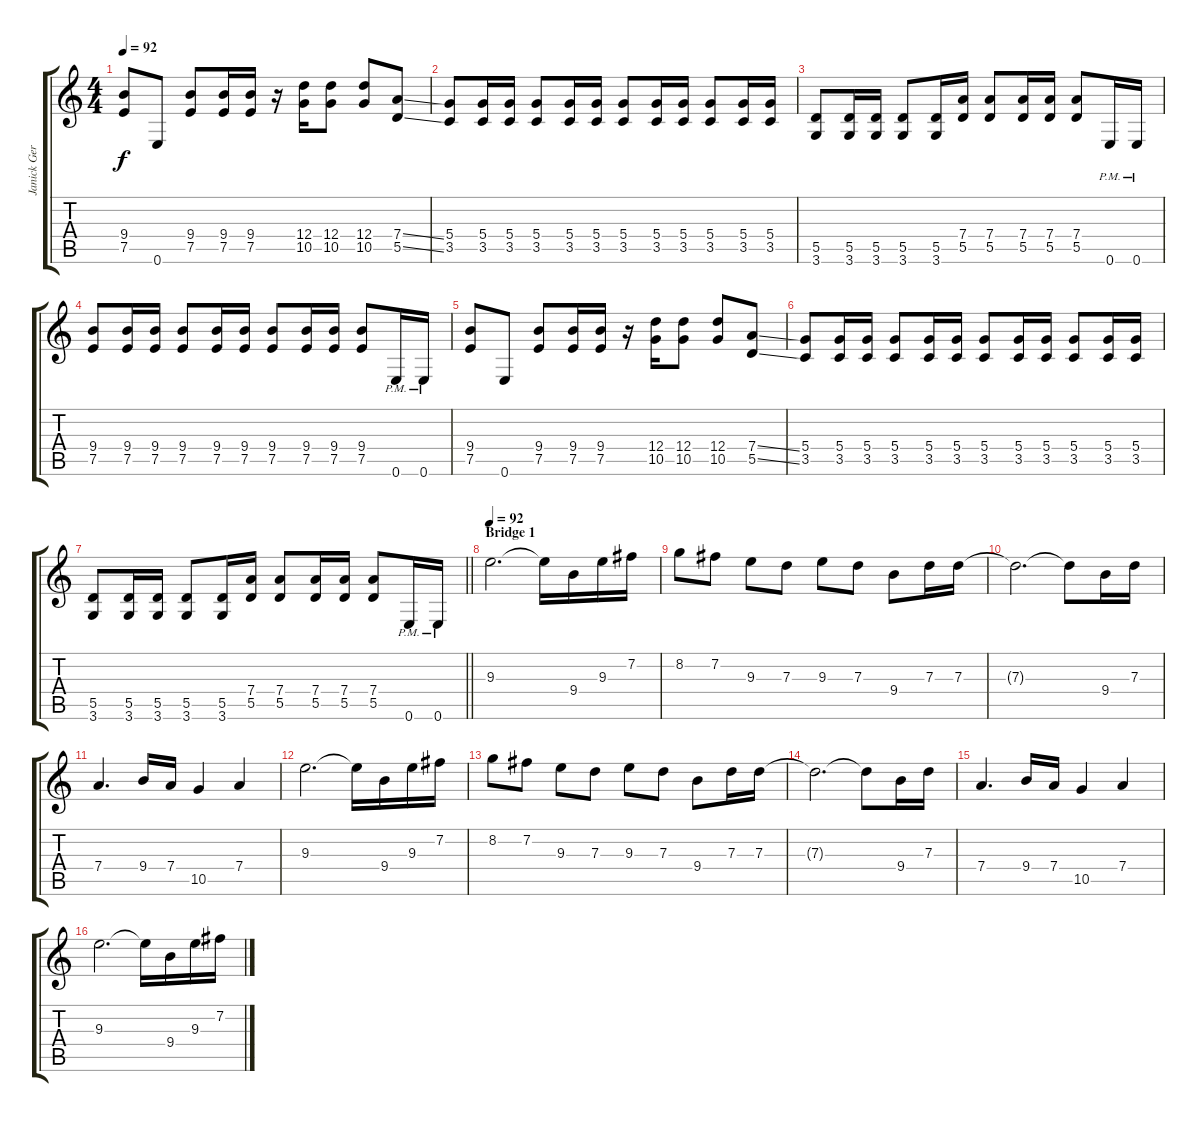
\track ("Janick Gers" "Janick Ger") {instrument overdrivenguitar}
\staff {score tabs}
\tuning (E4 B3 G3 D3 A2 E2) {hide}
\ts (4 4)
\tempo 92
\clef g2
\ks c
(9.4 7.5).8{dy f} 0.6.8 (9.4 7.5).8 (9.4 7.5).16 (9.4 7.5).16 r.16 (12.4 10.5).16 (12.4 10.5).8 (12.4 10.5).8 (7.4{ss} 5.5{ss}).8 |
(5.4 3.5).8 (5.4 3.5).16 (5.4 3.5).16 (5.4 3.5).8 (5.4 3.5).16 (5.4 3.5).16 (5.4 3.5).8 (5.4 3.5).16 (5.4 3.5).16 (5.4 3.5).8 (5.4 3.5).16 (5.4 3.5).16 |
(5.5 3.6).8 (5.5 3.6).16 (5.5 3.6).16 (5.5 3.6).8 (5.5 3.6).16 (7.4 5.5).16 (7.4 5.5).8 (7.4 5.5).16 (7.4 5.5).16 (7.4 5.5).8 0.6{pm}.16 0.6{pm}.16 |
(9.4 7.5).8 (9.4 7.5).16 (9.4 7.5).16 (9.4 7.5).8 (9.4 7.5).16 (9.4 7.5).16 (9.4 7.5).8 (9.4 7.5).16 (9.4 7.5).16 (9.4 7.5).8 0.6{pm}.16 0.6{pm}.16 |
(9.4 7.5).8 0.6.8 (9.4 7.5).8 (9.4 7.5).16 (9.4 7.5).16 r.16 (12.4 10.5).16 (12.4 10.5).8 (12.4 10.5).8 (7.4{ss} 5.5{ss}).8 |
(5.4 3.5).8 (5.4 3.5).16 (5.4 3.5).16 (5.4 3.5).8 (5.4 3.5).16 (5.4 3.5).16 (5.4 3.5).8 (5.4 3.5).16 (5.4 3.5).16 (5.4 3.5).8 (5.4 3.5).16 (5.4 3.5).16 |
\barLineRight lightlight
(5.5 3.6).8 (5.5 3.6).16 (5.5 3.6).16 (5.5 3.6).8 (5.5 3.6).16 (7.4 5.5).16 (7.4 5.5).8 (7.4 5.5).16 (7.4 5.5).16 (7.4 5.5).8 0.6{pm}.16 0.6{pm}.16 |
\section ("" "Bridge 1")
\tempo 92
9.3.2{d} 9.3{t}.16 9.4.16 9.3.16 7.2.16 |
8.2.8 7.2.8 9.3.8 7.3.8 9.3.8 7.3.8 9.4.8 7.3.16 7.3.16 |
7.3{t}.2{d} 7.3{t}.8 9.4.16 7.3.16 |
7.4.4{d} 9.4.16 7.4.16 10.5.4 7.4.4 |
9.3.2{d} 9.3{t}.16 9.4.16 9.3.16 7.2.16 |
8.2.8 7.2.8 9.3.8 7.3.8 9.3.8 7.3.8 9.4.8 7.3.16 7.3.16 |
7.3{t}.2{d} 7.3{t}.8 9.4.16 7.3.16 |
7.4.4{d} 9.4.16 7.4.16 10.5.4 7.4.4 |
9.3.2{d} 9.3{t}.16 9.4.16 9.3.16 7.2.16
